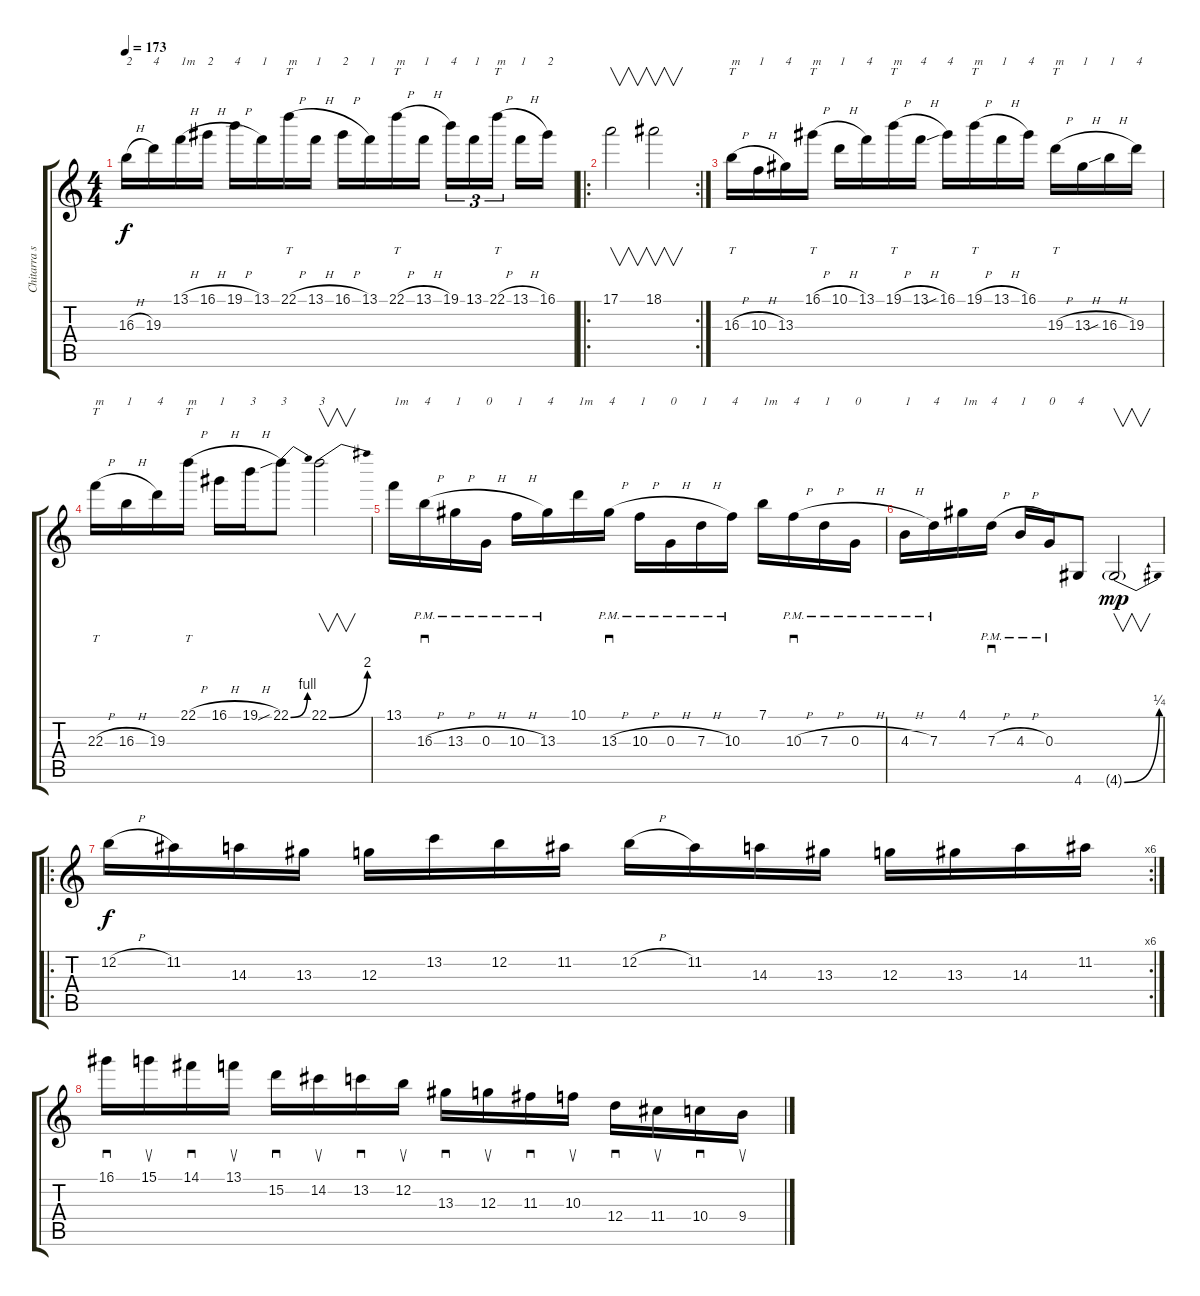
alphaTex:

\track ("Chitarra solista" "Chitarra s") {instrument distortionguitar}
\staff {score tabs}
\tuning (E4 B3 G3 D3 A2 E2) {hide}
\ts (4 4)
\tempo 173
\clef g2
\ks c
16.3{h}.16{txt "2" dy f} 19.3.16{txt "4"} 13.1{h}.16{txt "1m"} 16.1{h}.16{txt "2"} 19.1{h}.16{txt "4"} 13.1.16{txt "1"} 22.1{h}.16{tt txt "m"} 13.1{h}.16{txt "1"} 16.1{h}.16{txt "2"} 13.1.16{txt "1"} 22.1{h}.16{tt txt "m"} 13.1{h}.16{txt "1"} 19.1.16{tu (3 2) txt "4"} 13.1.16{tu (3 2) txt "1"} 22.1{h}.16{tt tu (3 2) txt "m" beam splitsecondary} 13.1{h}.16{txt "1"} 16.1.16{txt "2"} |
\ro
\rc 2
17.1.2{v} 18.1.2{v} |
16.3{h}.16{tt txt "m"} 10.3{h}.16{txt "1"} 13.3.16{txt "4"} 16.1{h}.16{tt txt "m"} 10.1{h}.16{txt "1"} 13.1.16{txt "4"} 19.1{h}.16{tt txt "m"} 13.1{h}.16{txt "4"} 16.1{sib}.16{txt "4"} 19.1{h}.16{tt txt "m"} 13.1{h}.16{txt "1"} 16.1.16{txt "4"} 19.3{h}.16{tt txt "m"} 13.3{h}.16{txt "1"} 16.3{sib h}.16{txt "1"} 19.3.16{txt "4"} |
22.3{h}.16{tt txt "m"} 16.3{h}.16{txt "1"} 19.3.16{txt "4"} 22.1{h}.16{tt txt "m"} 16.1{h}.16{txt "1"} 19.1{h}.16{txt "3"} 22.1{be (bend 0 0 60 4) sib}.8{txt "3"} 22.1{be (bend 0 0 60 8)}.2{v txt "3"} |
13.1.16{txt "1m"} 16.3{h pm}.16{sd txt "4"} 13.3{h pm}.16{txt "1"} 0.3{h pm}.16{txt "0"} 10.3{h pm}.16{txt "1"} 13.3{pm}.16{txt "4"} 10.1.16{txt "1m"} 13.3{h pm}.16{sd txt "4"} 10.3{h pm}.16{txt "1"} 0.3{h pm}.16{txt "0"} 7.3{h pm}.16{txt "1"} 10.3{pm}.16{txt "4"} 7.1.16{txt "1m"} 10.3{h pm}.16{sd txt "4"} 7.3{h pm}.16{txt "1"} 0.3{h pm}.16{txt "0"} |
4.3{h pm}.16{txt "1"} 7.3{pm}.16{txt "4"} 4.1.16{txt "1m"} 7.3{h pm}.16{sd txt "4"} 4.3{h pm}.16{txt "1"} 0.3{pm}.16{txt "0"} 4.6.8{txt "4"} 4.6{be (bend 0 0 60 1) g}.2{v dy mp} |
\ro
\rc 6
12.2{h}.16{dy f} 11.2.16 14.3.16 13.3.16 12.3.16 13.2.16 12.2.16 11.2.16 12.2{h}.16 11.2.16 14.3.16 13.3.16 12.3.16 13.3.16 14.3.16 11.2.16 |
16.1.16{sd} 15.1.16{su} 14.1.16{sd} 13.1.16{su} 15.2.16{sd} 14.2.16{su} 13.2.16{sd} 12.2.16{su} 13.3.16{sd} 12.3.16{su} 11.3.16{sd} 10.3.16{su} 12.4.16{sd} 11.4.16{su} 10.4.16{sd} 9.4.16{su}
